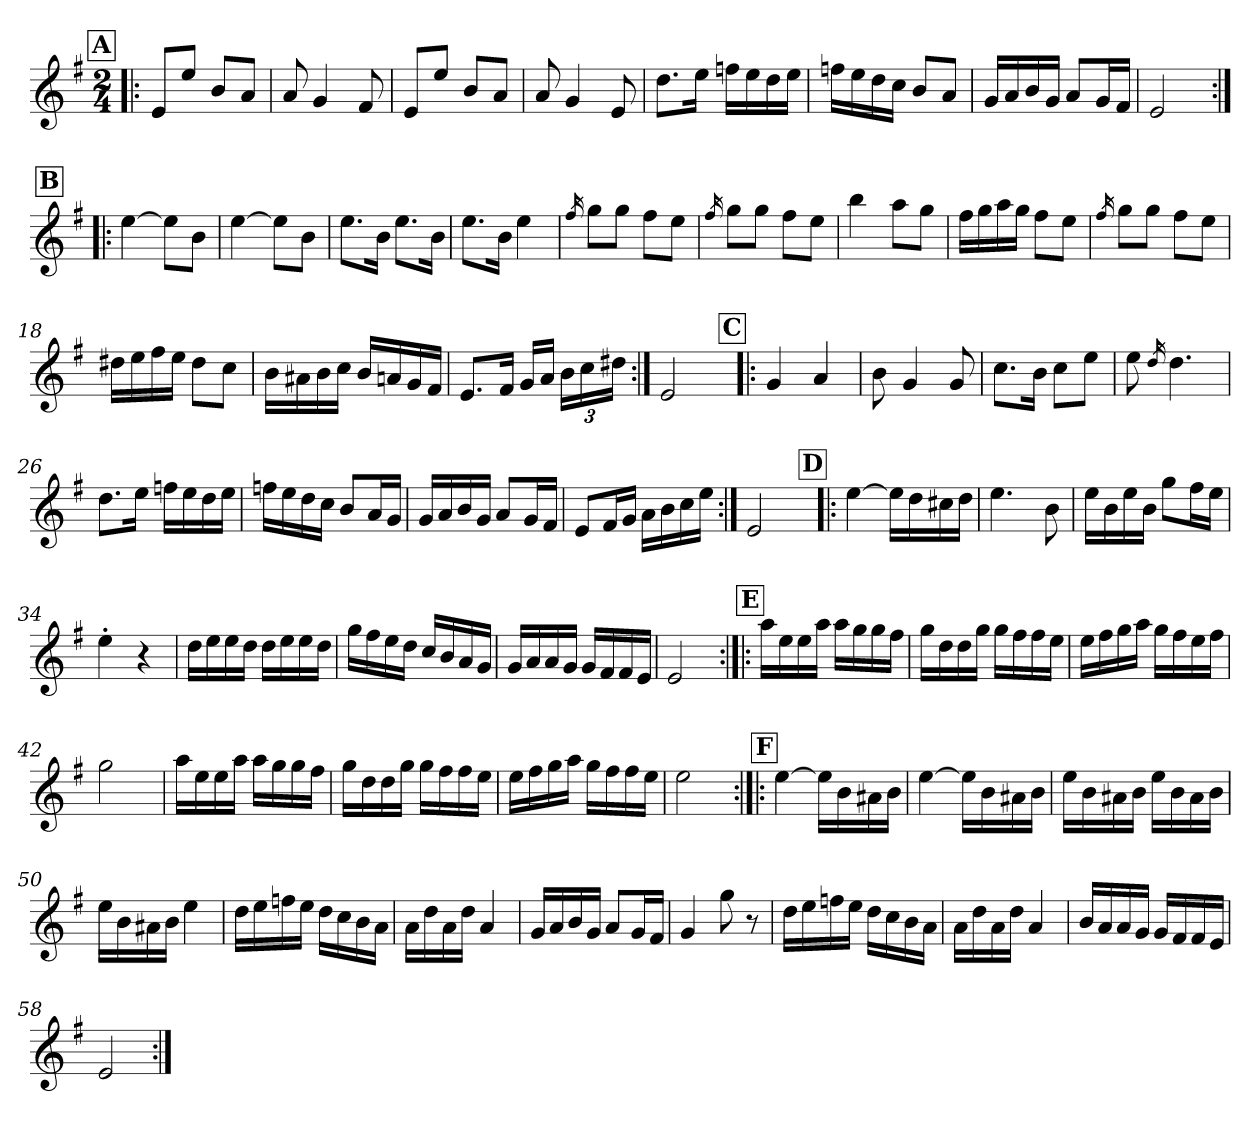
**kern
*part1
*staff1
*clefG2
*k[f#]
*e:
*M2/4
!!LO:REH:place=s1:a:B:fs=14:t=A
=1!|:
8e/L
8ee/J
8b/L
8a/J
=2
8a/
4g/
8f#/
=3
8e/L
8ee/J
8b/L
8a/J
=4
8a/
4g/
8e/
=5
8.dd\L
16ee\Jk
16ffn\LL
16ee\
16dd\
16ee\JJ
=6
16ffn\LL
16ee\
16dd\
16cc\JJ
8b/L
8a/J
=7
16g/LL
16a/
16b/
16g/JJ
8a/L
16g/L
16f#/JJ
=8
2e/
!!LO:REH:place=s1:a:B:fs=14:t=B
=9:|!|:
[4ee\
8ee\L]
8b\J
!!LO:LB:g=z
=10
[4ee\
8ee\L]
8b\J
=11
8.ee\L
16b\Jk
8.ee\L
16b\Jk
=12
8.ee\L
16b\Jk
4ee\
=13
16qff#/
8gg\L
8gg\J
8ff#\L
8ee\J
=14
16qff#/
8gg\L
8gg\J
8ff#\L
8ee\J
=15
4bb\
8aa\L
8gg\J
=16
16ff#\LL
16gg\
16aa\
16gg\JJ
8ff#\L
8ee\J
=17
16qff#/
8gg\L
8gg\J
8ff#\L
8ee\J
=18
16dd#X\LL
16ee\
16ff#\
16ee\JJ
8dd#\L
8cc\J
!!LO:LB:g=z
=19
16b\LL
16a#X\
16b\
16cc\JJ
16b/LL
16an/
16g/
16f#/JJ
=20
8.e/L
16f#/Jk
16g/LL
16a/JJ
*Xbrackettup
24b\LL
24cc\
24dd#X\JJ
!!LO:REH:place=s1:a:B:fs=14:t=C:qo=2
=21:|!
2e/
=22!|:
4g/
4a/
=23
8b\
4g/
8g/
=24
8.cc\L
16b\Jk
8cc\L
8ee\J
=25
8ee\
16qdd/
4.dd\
=26
8.dd\L
16ee\Jk
16ffn\LL
16ee\
16dd\
16ee\JJ
!!LO:LB:g=z
=27
16ffn\LL
16ee\
16dd\
16cc\JJ
8b/L
16a/L
16g/JJ
=28
16g/LL
16a/
16b/
16g/JJ
8a/L
16g/L
16f#/JJ
=29
8e/L
16f#/L
16g/JJ
16a\LL
16b\
16cc\
16ee\JJ
=30:|!
2e/
!!LO:REH:place=s1:a:B:fs=14:t=D
=31!|:
[4ee\
16ee\LL]
16dd\
16cc#X\
16dd\JJ
=32
4.ee\
8b\
=33
16ee\LL
16b\
16ee\
16b\JJ
8gg\L
16ff#\L
16ee\JJ
=34
4ee'\
4r
!!LO:LB:g=z
=35
16dd\LL
16ee\
16ee\
16dd\JJ
16dd\LL
16ee\
16ee\
16dd\JJ
=36
16gg\LL
16ff#\
16ee\
16dd\JJ
16cc/LL
16b/
16a/
16g/JJ
=37
16g/LL
16a/
16a/
16g/JJ
16g/LL
16f#/
16f#/
16e/JJ
=38
2e/
!!LO:REH:place=s1:a:B:fs=14:t=E
=39:|!|:
16aa\LL
16ee\
16ee\
16aa\JJ
16aa\LL
16gg\
16gg\
16ff#\JJ
=40
16gg\LL
16dd\
16dd\
16gg\JJ
16gg\LL
16ff#\
16ff#\
16ee\JJ
!!LO:LB:g=z
=41
16ee\LL
16ff#\
16gg\
16aa\JJ
16gg\LL
16ff#\
16ee\
16ff#\JJ
=42
2gg\
=43
16aa\LL
16ee\
16ee\
16aa\JJ
16aa\LL
16gg\
16gg\
16ff#\JJ
=44
16gg\LL
16dd\
16dd\
16gg\JJ
16gg\LL
16ff#\
16ff#\
16ee\JJ
=45
16ee\LL
16ff#\
16gg\
16aa\JJ
16gg\LL
16ff#\
16ff#\
16ee\JJ
=46
2ee\
!!LO:REH:place=s1:a:B:fs=14:t=F
=47:|!|:
[4ee\
16ee\LL]
16b\
16a#X\
16b\JJ
!!LO:LB:g=z
=48
[4ee\
16ee\LL]
16b\
16a#X\
16b\JJ
=49
16ee\LL
16b\
16a#X\
16b\JJ
16ee\LL
16b\
16a#\
16b\JJ
=50
16ee\LL
16b\
16a#X\
16b\JJ
4ee\
=51
16dd\LL
16ee\
16ffn\
16ee\JJ
16dd\LL
16cc\
16b\
16a\JJ
=52
16a\LL
16dd\
16a\
16dd\JJ
4a/
=53
16g/LL
16a/
16b/
16g/JJ
8a/L
16g/L
16f#/JJ
=54
4g/
8gg\
8r
!!LO:LB:g=z
=55
16dd\LL
16ee\
16ffn\
16ee\JJ
16dd\LL
16cc\
16b\
16a\JJ
=56
16a\LL
16dd\
16a\
16dd\JJ
4a/
=57
16b/LL
16a/
16a/
16g/JJ
16g/LL
16f#/
16f#/
16e/JJ
=58
2e/
=:|!
*-
